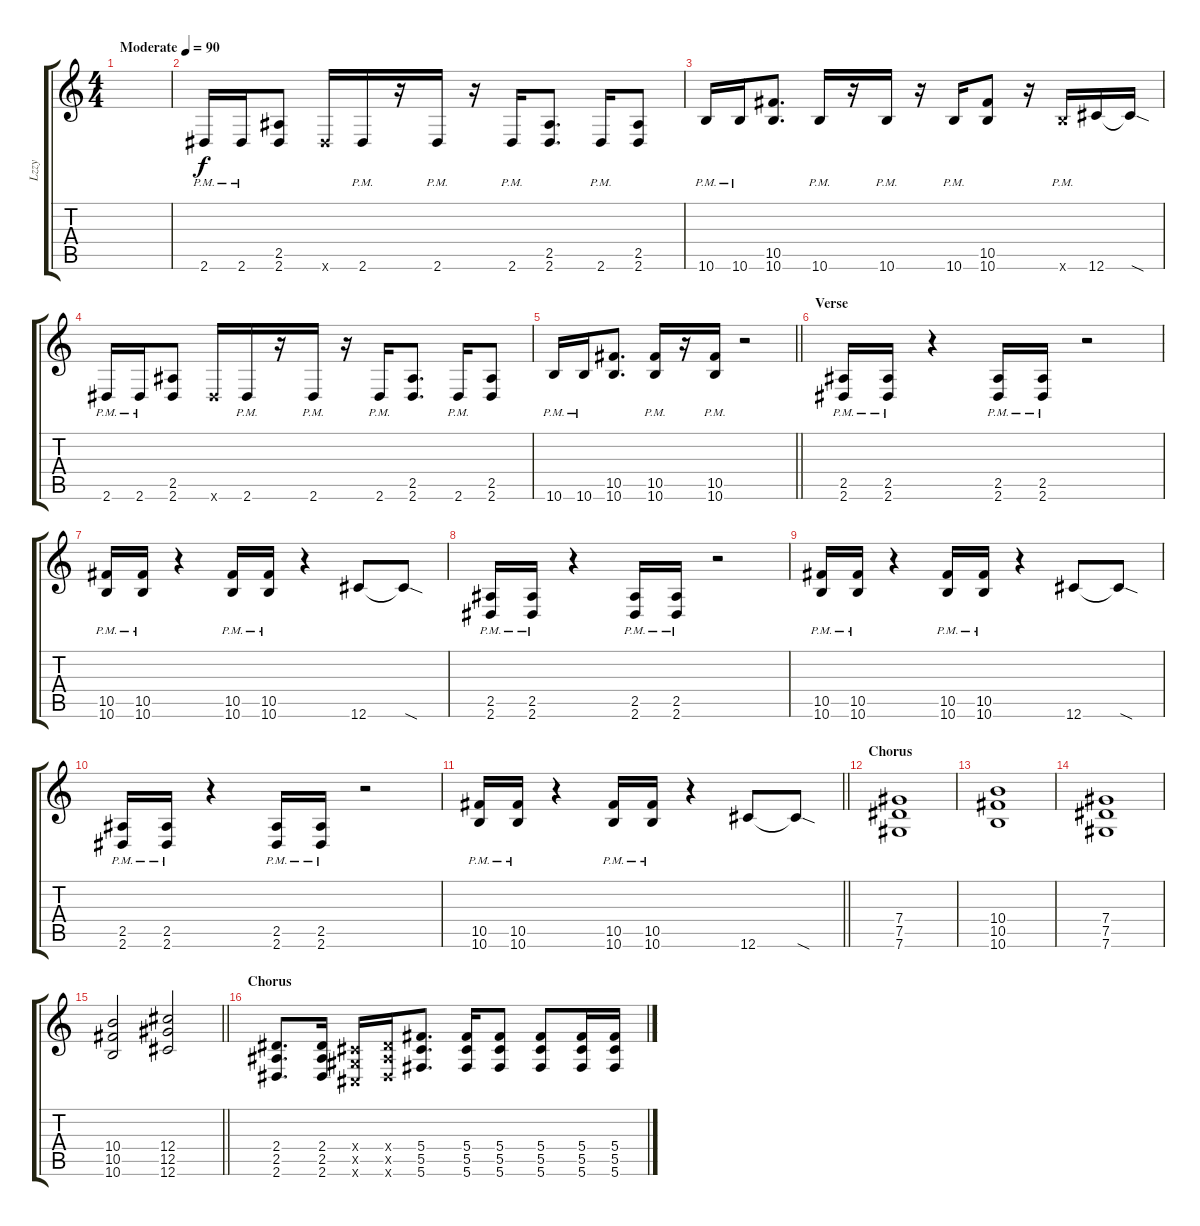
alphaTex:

\track ("Lzzy" "Lzzy") {instrument overdrivenguitar}
\staff {score tabs}
\tuning (Eb4 Bb3 Gb3 Db3 Ab2 Db2) {hide}
\ts (4 4)
\tempo (90 "Moderate")
\clef g2
\ks c
|
2.6{pm}.16 2.6{pm}.16 (2.5 2.6).8 2.6{x}.16 2.6{pm}.16 r.16 2.6{pm}.16 r.16 2.6{pm}.16 (2.5 2.6).8{d} 2.6{pm}.16 (2.5 2.6).8 |
10.6{pm}.16 10.6{pm}.16 (10.5 10.6).8{d} 10.6{pm}.16 r.16 10.6{pm}.16 r.16 10.6{pm}.16 (10.5 10.6).8 r.16 10.6{pm x}.16 12.6.16 12.6{sod t}.16 |
2.6{pm}.16 2.6{pm}.16 (2.5 2.6).8 2.6{x}.16 2.6{pm}.16 r.16 2.6{pm}.16 r.16 2.6{pm}.16 (2.5 2.6).8{d} 2.6{pm}.16 (2.5 2.6).8 |
\barLineRight lightlight
10.6{pm}.16 10.6{pm}.16 (10.5 10.6).8{d} (10.5 10.6{pm}).16 r.16 (10.5 10.6{pm}).16 r.2 |
\section ("" "Verse")
(2.5{pm} 2.6{pm}).16 (2.5{pm} 2.6{pm}).16 r.4 (2.5{pm} 2.6{pm}).16 (2.5{pm} 2.6{pm}).16 r.2 |
(10.5{pm} 10.6{pm}).16 (10.5{pm} 10.6{pm}).16 r.4 (10.5{pm} 10.6{pm}).16 (10.5{pm} 10.6{pm}).16 r.4 12.6.8 12.6{sod t}.8 |
(2.5{pm} 2.6{pm}).16 (2.5{pm} 2.6{pm}).16 r.4 (2.5{pm} 2.6{pm}).16 (2.5{pm} 2.6{pm}).16 r.2 |
(10.5{pm} 10.6{pm}).16 (10.5{pm} 10.6{pm}).16 r.4 (10.5{pm} 10.6{pm}).16 (10.5{pm} 10.6{pm}).16 r.4 12.6.8 12.6{sod t}.8 |
(2.5{pm} 2.6{pm}).16 (2.5{pm} 2.6{pm}).16 r.4 (2.5{pm} 2.6{pm}).16 (2.5{pm} 2.6{pm}).16 r.2 |
\barLineRight lightlight
(10.5{pm} 10.6{pm}).16 (10.5{pm} 10.6{pm}).16 r.4 (10.5{pm} 10.6{pm}).16 (10.5{pm} 10.6{pm}).16 r.4 12.6.8 12.6{sod t}.8 |
\section ("" "Chorus")
(7.4 7.5 7.6).1 |
(10.4 10.5 10.6).1 |
(7.4 7.5 7.6).1 |
\barLineRight lightlight
(10.4 10.5 10.6).2 (12.4 12.5 12.6).2 |
\section ("" "Chorus")
(2.4 2.5 2.6).8{d} (2.4 2.5 2.6).16 (0.4{x} 0.5{x} 0.6{x}).16 (2.4{x} 2.5{x} 2.6{x}).16 (5.4 5.5 5.6).8{d} (5.4 5.5 5.6).16 (5.4 5.5 5.6).8 (5.4 5.5 5.6).8 (5.4 5.5 5.6).16 (5.4 5.5 5.6).16
